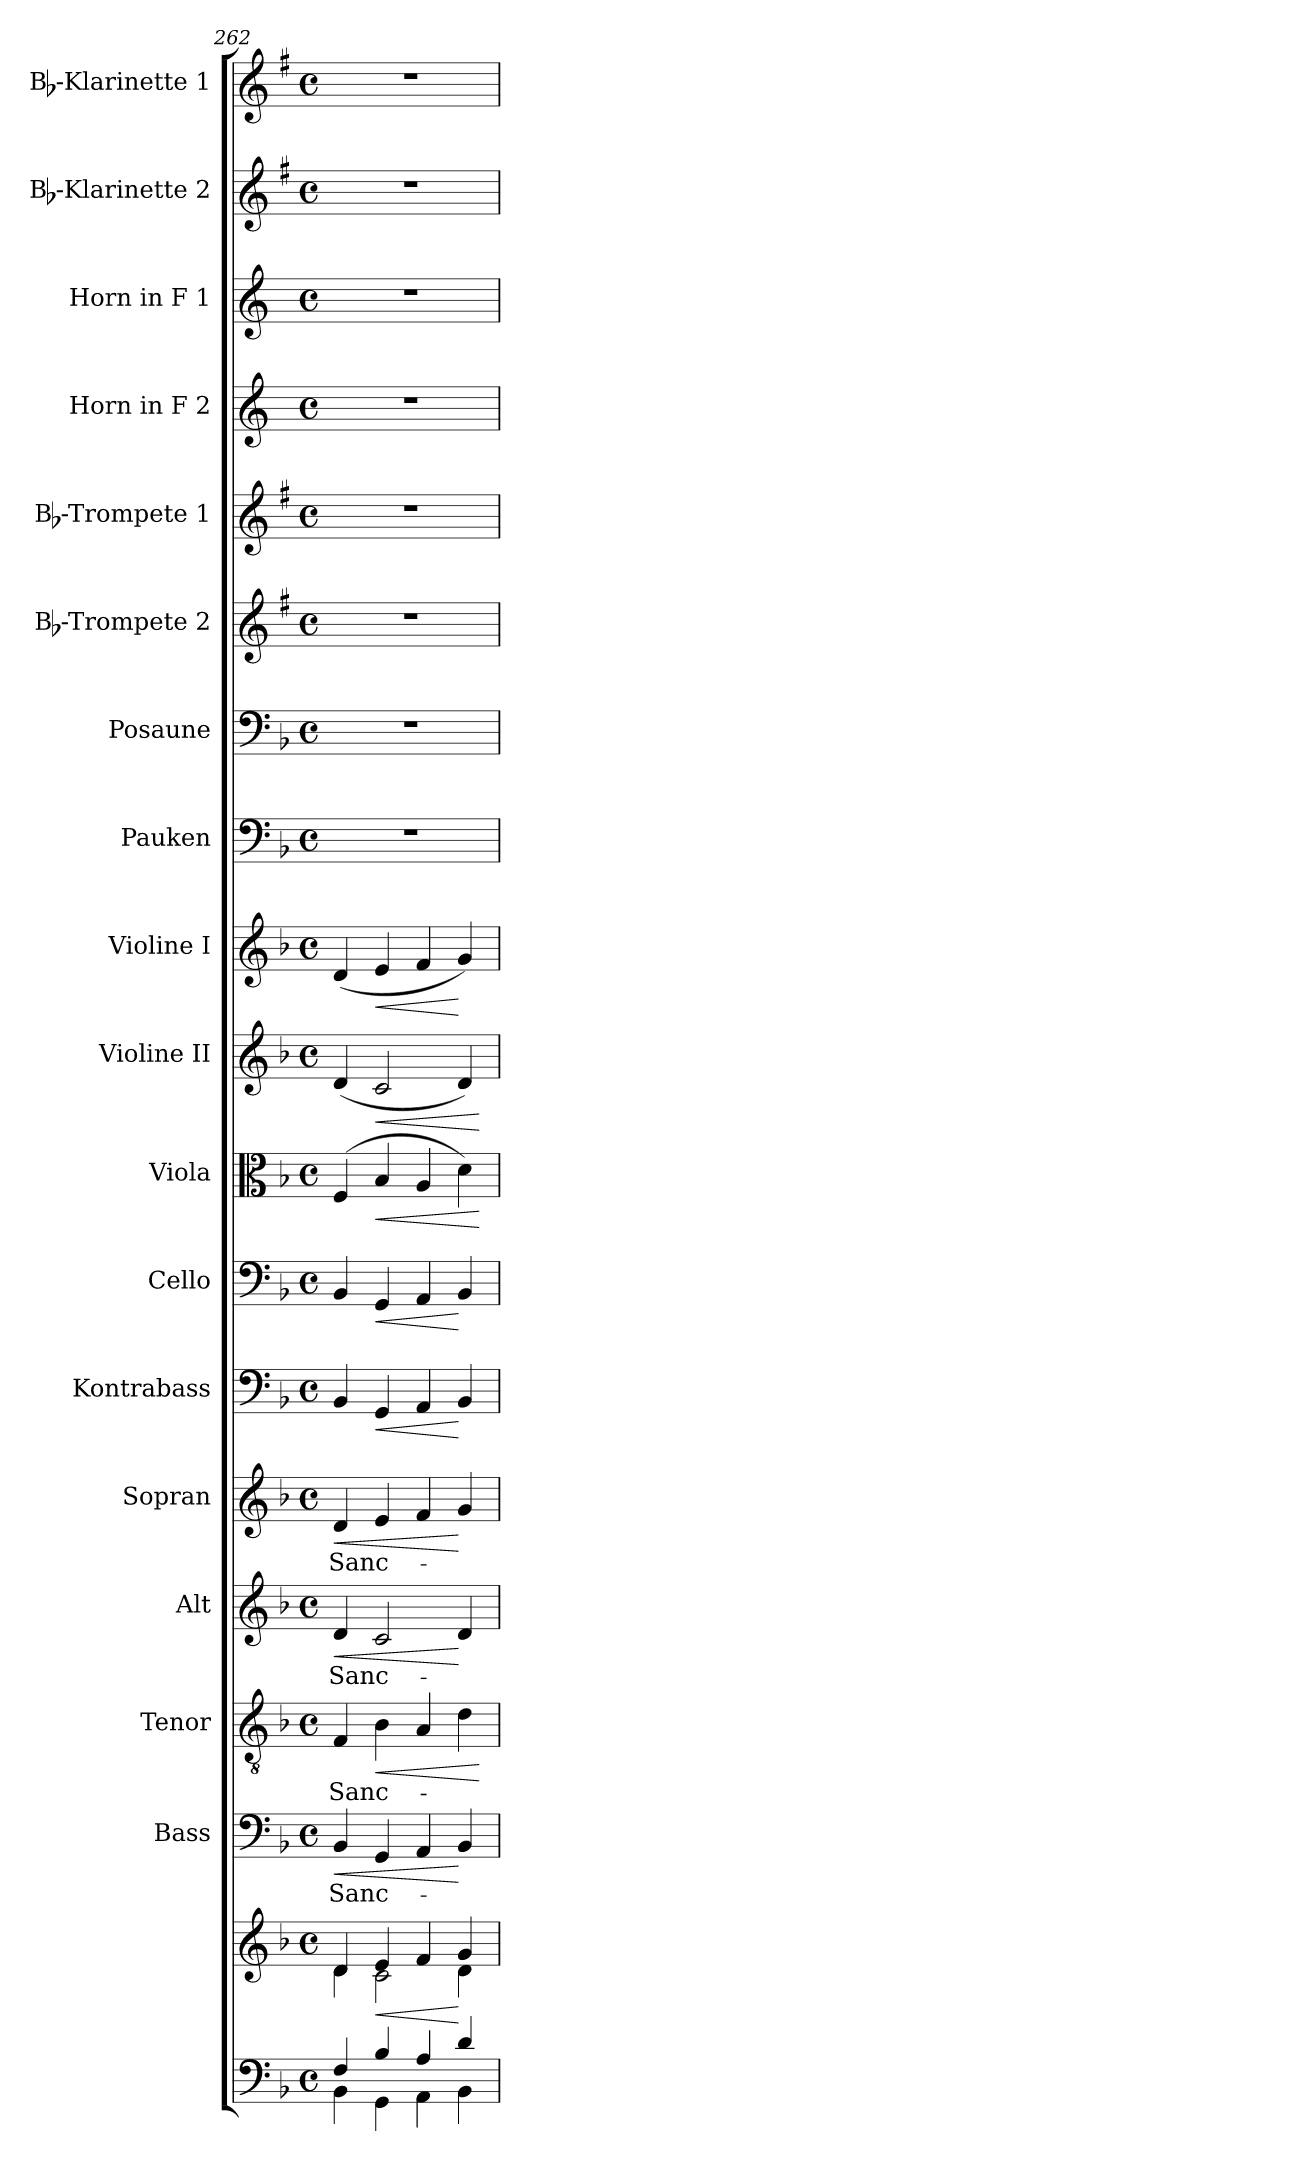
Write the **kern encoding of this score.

**kern	**kern	**dynam	**kern	**text	**dynam	**kern	**text	**dynam	**kern	**text	**dynam	**kern	**text	**dynam	**kern	**dynam	**kern	**dynam	**kern	**dynam	**kern	**dynam	**kern	**dynam	**kern	**kern	**kern	**kern	**kern	**kern	**kern	**kern
*part18	*part18	*part18	*part17	*part17	*part17	*part16	*part16	*part16	*part15	*part15	*part15	*part14	*part14	*part14	*part13	*part13	*part12	*part12	*part11	*part11	*part10	*part10	*part9	*part9	*part8	*part7	*part6	*part5	*part4	*part3	*part2	*part1
*staff19	*staff18	*staff18/19	*staff17	*staff17	*staff17	*staff16	*staff16	*staff16	*staff15	*staff15	*staff15	*staff14	*staff14	*staff14	*staff13	*staff13	*staff12	*staff12	*staff11	*staff11	*staff10	*staff10	*staff9	*staff9	*staff8	*staff7	*staff6	*staff5	*staff4	*staff3	*staff2	*staff1
*	*	*	*I"Bass	*	*	*I"Tenor	*	*	*I"Alt	*	*	*I"Sopran	*	*	*I"Kontrabass	*	*I"Cello	*	*I"Viola	*	*I"Violine II	*	*I"Violine I	*	*I"Pauken	*I"Posaune	*I"Bb-Trompete 2	*I"Bb-Trompete 1	*I"Horn in F 2	*I"Horn in F 1	*I"Bb-Klarinette 2	*I"Bb-Klarinette 1
*	*	*	*I'B.	*	*	*I'T.	*	*	*I'A.	*	*	*I'S.	*	*	*I'Kb.	*	*	*	*I'Vla.	*	*I'Vl. II	*	*I'Vl. I	*	*I'Pk.	*I'Pos.	*I'Bb Trp. 2	*I'Bb Trp. 1	*	*	*I'Bb Kl. 2	*I'Bb Kl. 1
*clefF4	*clefG2	*	*clefF4	*	*	*clefGv2	*	*	*clefG2	*	*	*clefG2	*	*	*clefF4	*	*clefF4	*	*clefC3	*	*clefG2	*	*clefG2	*	*clefF4	*clefF4	*clefG2	*clefG2	*clefG2	*clefG2	*clefG2	*clefG2
*	*	*	*	*	*	*	*	*	*	*	*	*	*	*	*ITrd7c12	*	*	*	*	*	*	*	*	*	*	*	*ITrd1c2	*ITrd1c2	*ITrd4c7	*ITrd4c7	*ITrd1c2	*ITrd1c2
*k[b-]	*k[b-]	*	*k[b-]	*	*	*k[b-]	*	*	*k[b-]	*	*	*k[b-]	*	*	*k[b-]	*	*k[b-]	*	*k[b-]	*	*k[b-]	*	*k[b-]	*	*k[b-]	*k[b-]	*k[b-]	*k[b-]	*k[b-]	*k[b-]	*k[b-]	*k[b-]
*F:	*F:	*	*F:	*	*	*F:	*	*	*F:	*	*	*F:	*	*	*F:	*	*F:	*	*F:	*	*F:	*	*F:	*	*F:	*F:	*F:	*F:	*F:	*F:	*F:	*F:
*M4/4	*M4/4	*	*M4/4	*	*	*M4/4	*	*	*M4/4	*	*	*M4/4	*	*	*M4/4	*	*M4/4	*	*M4/4	*	*M4/4	*	*M4/4	*	*M4/4	*M4/4	*M4/4	*M4/4	*M4/4	*M4/4	*M4/4	*M4/4
*met(c)	*met(c)	*	*met(c)	*	*	*met(c)	*	*	*met(c)	*	*	*met(c)	*	*	*met(c)	*	*met(c)	*	*met(c)	*	*met(c)	*	*met(c)	*	*met(c)	*met(c)	*met(c)	*met(c)	*met(c)	*met(c)	*met(c)	*met(c)
=262	=262	=262	=262	=262	=262	=262	=262	=262	=262	=262	=262	=262	=262	=262	=262	=262	=262	=262	=262	=262	=262	=262	=262	=262	=262	=262	=262	=262	=262	=262	=262	=262
*^	*^	*	*	*	*	*	*	*	*	*	*	*	*	*	*	*	*	*	*	*	*	*	*	*	*	*	*	*	*	*	*	*
!	!	!	!	!	!	!LO:LY:b	!LO:HP:b	!	!LO:LY:b	!	!	!LO:LY:b	!LO:HP:b	!	!LO:LY:b	!LO:HP:b	!	!	!	!	!	!	!	!	!	!	!	!	!	!	!	!	!	!
4F/	4BB-\	4d/	4d\	.	4BB-/	Sanc-	<	4F/	Sanc-	.	4d/	Sanc-	<	4d/	Sanc-	<	4BBB-/	.	4BB-/	.	(4F/	.	(<4d/	.	(<4d/	.	1r	1r	1r	1r	1r	1r	1r	1r
!	!	!	!	!LO:HP:b	!	!	!	!	!	!LO:HP:b	!	!	!	!	!	!	!	!LO:HP:b	!	!LO:HP:b	!	!LO:HP:b	!	!LO:HP:b	!	!LO:HP:b	!	!	!	!	!	!	!	!
4B-/	4GG\	4e/	2c\	<	4GG/	.	.	4B-\	.	<	2c/	.	.	4e/	.	.	4GGG/	<	4GG/	<	4B-/	<	2c/	<	4e/	<	.	.	.	.	.	.	.	.
4A/	4AA\	4f/	.	.	4AA/	.	.	4A/	.	.	.	.	.	4f/	.	.	4AAA/	.	4AA/	.	4A/	.	.	.	4f/	.	.	.	.	.	.	.	.	.
4d/	4BB-\	4g/	4d\	[	4BB-/	.	[	4d\	.	.	4d/	.	[	4g/	.	[	4BBB-/	[	4BB-/	[	4d\)	.	4d/)	.	4g/)	[	.	.	.	.	.	.	.	.
*v	*v	*	*	*	*	*	*	*	*	*	*	*	*	*	*	*	*	*	*	*	*	*	*	*	*	*	*	*	*	*	*	*	*	*
*	*v	*v	*	*	*	*	*	*	*	*	*	*	*	*	*	*	*	*	*	*	*	*	*	*	*	*	*	*	*	*	*	*	*
.	.	.	.	.	.	.	.	[	.	.	.	.	.	.	.	.	.	.	.	[	.	[	.	.	.	.	.	.	.	.	.	.
=	=	=	=	=	=	=	=	=	=	=	=	=	=	=	=	=	=	=	=	=	=	=	=	=	=	=	=	=	=	=	=	=
*-	*-	*-	*-	*-	*-	*-	*-	*-	*-	*-	*-	*-	*-	*-	*-	*-	*-	*-	*-	*-	*-	*-	*-	*-	*-	*-	*-	*-	*-	*-	*-	*-
